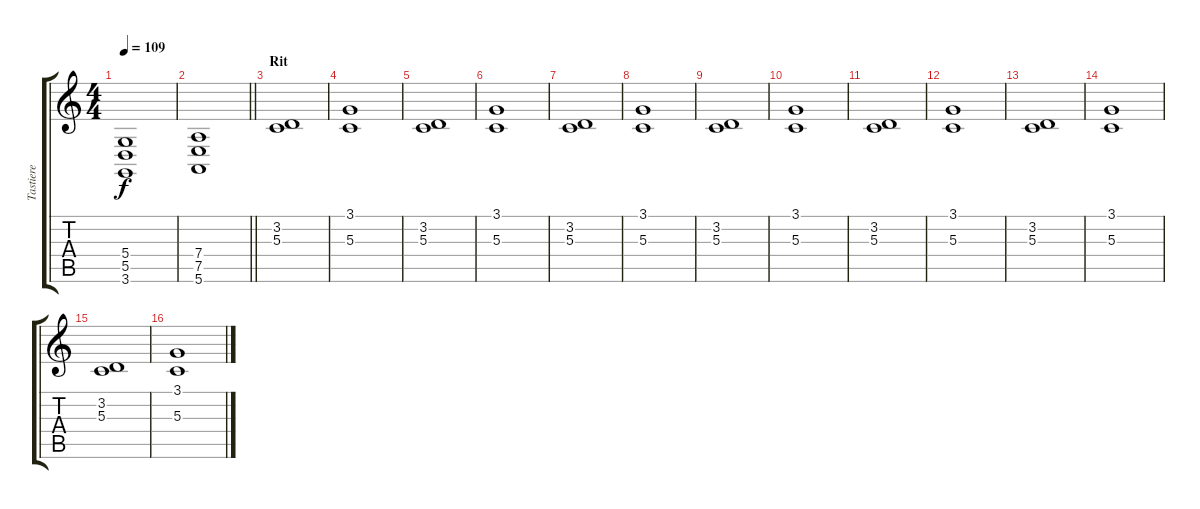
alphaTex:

\track ("Tastiere" "Tastiere") {instrument drawbarorgan}
\staff {score tabs}
\tuning (E4 B3 G3 D3 A2 E2) {hide}
\ts (4 4)
\tempo 109
\clef g2
\ks c
(5.4 5.5 3.6).1{dy f} |
\barLineRight lightlight
(7.4 7.5 5.6).1 |
\section ("" "Rit")
(3.2 5.3).1{volume 12 instrument drawbarorgan} |
(3.1 5.3).1 |
(3.2 5.3).1 |
(3.1 5.3).1 |
(3.2 5.3).1 |
(3.1 5.3).1 |
(3.2 5.3).1 |
(3.1 5.3).1 |
(3.2 5.3).1 |
(3.1 5.3).1 |
(3.2 5.3).1 |
(3.1 5.3).1 |
(3.2 5.3).1 |
(3.1 5.3).1
